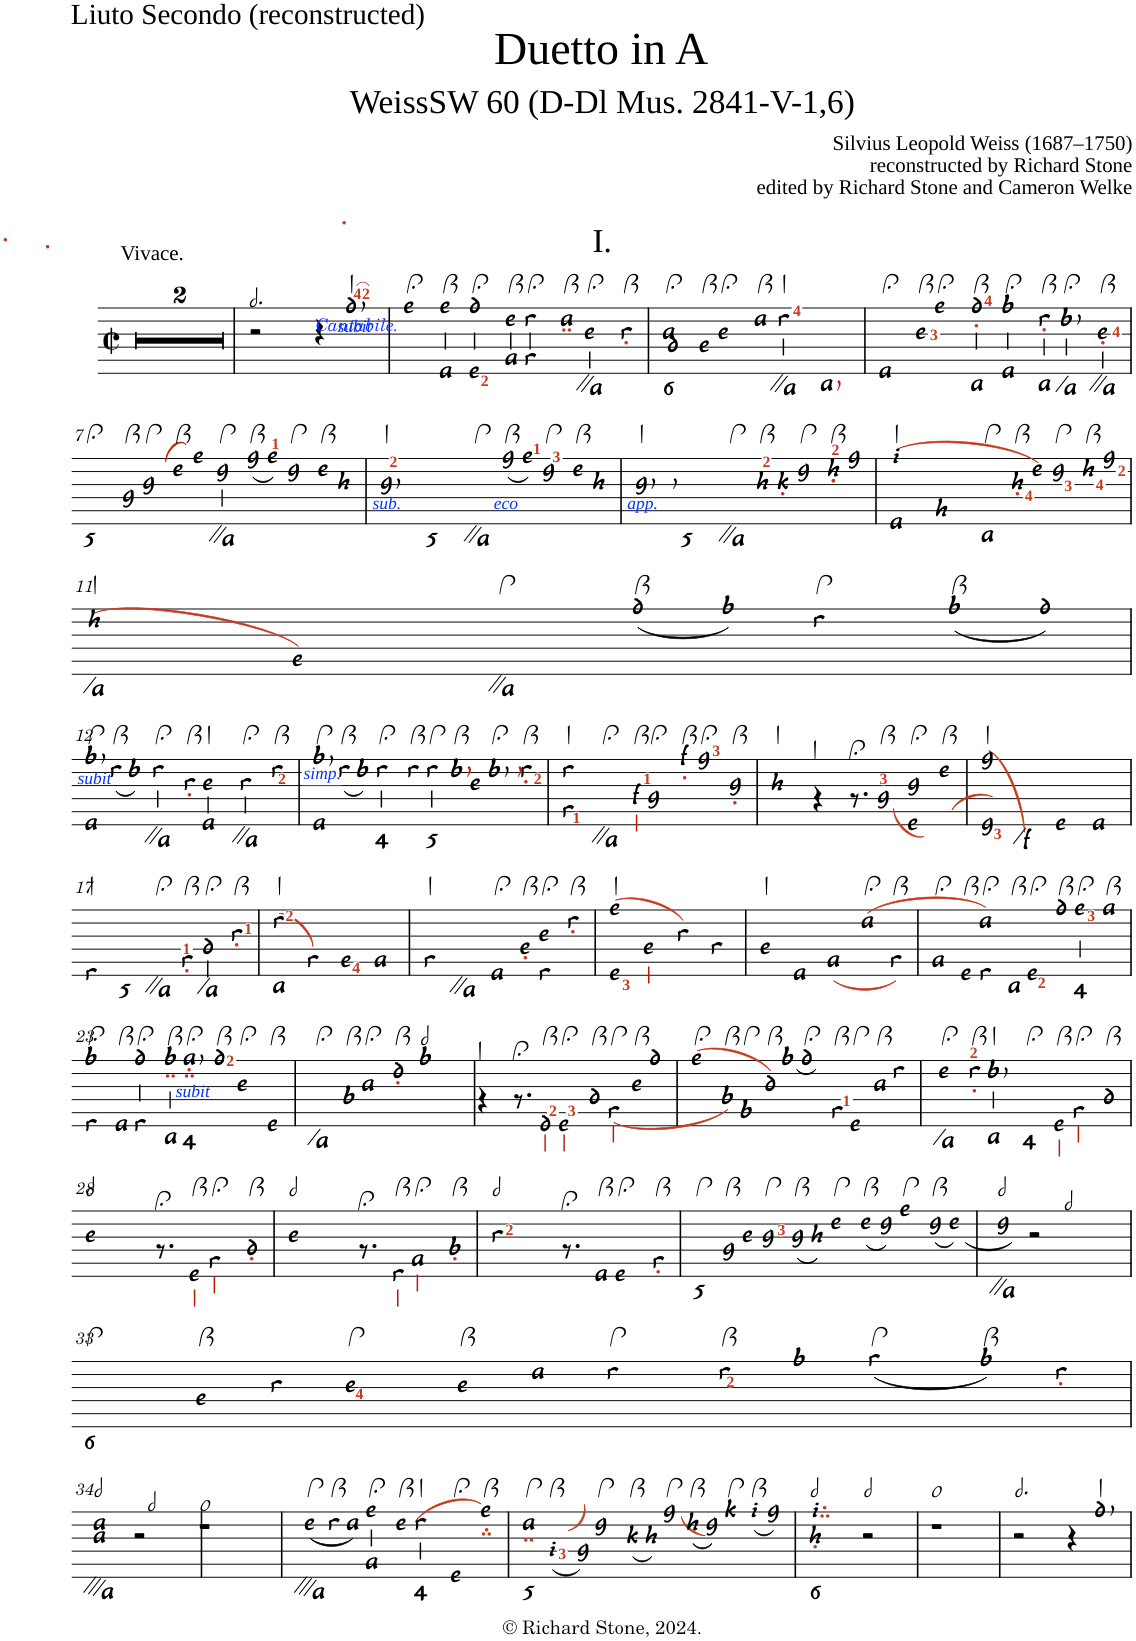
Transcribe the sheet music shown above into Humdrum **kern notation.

**kern
*part1
*staff1
*I"Lute 2 (reconstr.)
*stria6
*
*k[]
*M2/2
*met(c|)
=1
!LO:TX:a:t=Vivace.
1r
=2
1r
=3
!LO:N:vis=2
*^
2.r	2ff#
.	2ff#
!LO:TX:a:i:color=#0433FF:t=subit	!
!LO:TX:b:i:color=#0433FF:t=Cantabile.	!
4g#	.
*v	*v
=4
8.aL
16AA\ 16a\K
8.C#\ 8.g#\
16D\ 16f#\Jk
8.E\ 8.e\L
16dK
8.EE\ 8.c#\
16BJk
=5
8.AAA\ 8.A-\ 8.A\L
16AK
8.c#
16dJk
4EE 4e
4AA-
=6
8.AAL
16c#K
8.a
16GG#\ 16g#\Jk
8.AA\ 8.f#\L
16GG#\ 16e\K
8.FF#\ 8.e-\
16EE\ 16c#\Jk
!!LO:LB:g=z
=7
8.BBBL
16BK
8e-
(16f#L
16aJJ)
8EE\ 8g#\L
(<16bL
16aJ)
8g#
16f#L
16eJJ
=8
!LO:TX:a:i:color=#0433FF:t=sub.
4e-
4BBB
8EEL
!LO:TX:a:i:color=#0433FF:t=eco
(<16bL
16aJ)
8g#
16f#L
16eJJ
=9
!LO:TX:a:i:color=#0433FF:t=app.
4e-
4BBB
8EEL
16eL
16f#J
8g#
16aL
16bJJ
=10
(4AA 4cc#
4A
8GG#L
16eL
16f#J)
8g#
16aL
16bJJ
!!LO:LB:g=z
=11
(4FF# 4a
4F#)
8EEL
(<16g#L
16f#J)
8e
(<16f#L
16g#JJ)
!!LO:LB:g=z
=12
!LO:TX:a:i:color=#0433FF:t=subit
8AA\ 8f#\L
(<16eL
16e-J)
8.EE\ 8.e\
16BJk
4AA 4c#
8.EE\ 8.B\L
16eJk
=13
*^
!LO:TX:a:i:color=#0433FF:t=simp.	!
8AA\ 8f#\L	2ryy
(<16eL	.
16e-J)	.
8.CC#\ 8.e\	.
16eJk	.
8eL	2BBB
16e-L	.
16c#J	.
8.e-	.
16eJk	.
*v	*v
=14
4E 4e
8.EEL
16B-Jk
8.BL
16b-K
8.b
16e-Jk
=15
4e
4r
!LO:N:vis=8
8.r
(<16BKL
8.C#\ 8.e-\)
(>16f#Jk
=16
(4E- 4b)
4BB)
4C#
4AA
!!LO:LB:g=z
=17
4BB
4BBB
8.EEL
(16EK
8.FF#\ 8.G#\)
16BJk
=18
(4GG# 4e
4E)
4F#
4D
=19
4E
4EE
8.AAL
16AK
8.BB\ 8.c#\
16eJk
=20
(4C# 4a
4A
4B)
4G
=21
4A
4AA
(<4D
(8.dL
16EJk)
=22
8.DL
16C#K
8.BB\ 8.d\)
16GG#Jk
8.C#L
16g#K
8.CC#\ 8.a\
16fJk
!!LO:LB:g=z
=23
8.BB\ 8.f#\L
16AAK
8.BB\ 8.g#\
16GG#\ 16f#\Jk
!LO:TX:a:i:color=#0433FF:t=subit
8.CC#\ 8.f\L
16g#K
8.c#
16C#Jk
=24
8.FF#L
16F#K
8.A
16fJk
2f#
=25
4r
!LO:N:vis=8
8.r
16C
8.C#L
16G#K
(<8E
16c#L
16g#JJ
=26
(8.aL
16F#K)
8E-
16cL)
(<16f#JJ
8.g#L)
16EK
8C#
16AL
16eJJ
=27
8.FF#\ 8.f#\L
16eJk
4GG# 4e-
8.CC#L
16C#K
8.E
16G#Jk
!!LO:LB:g=z
=28
2c#
!LO:N:vis=8
8.r
16C#KL
8.E
16G#Jk
=29
2c#
!LO:N:vis=8
8.r
16BBKL
8.D
16F#Jk
=30
2B
!LO:N:vis=8
8.r
16AAKL
8.C#
16EJk
=31
8BBBL
16BL
16c#J
8e-
(<16e-L
16eJJ)
8f#L
(<16f#L
16g#J)
8a
(<16g#L
(<16f#JJ)
=32
*^
2a-)	2EE
2r	2ryy
*v	*v
!!LO:LB:g=z
=33
8AAAL
16AL
16BJ
8c#
16c#L
16dJJ
8eL
16eL
16f#J
(<8g
16f#L)
16eJJ
!!LO:LB:g=z
=34
2DD 2A 2d
2r
=35
1r
=36
*^
(<8f#L	4DD
16eL	.
16dJ)	.
8.D\ 8.a\	2.ryy
16f#Jk	.
(4CC# 4e	.
8.C#L	.
16aJk)	.
*v	*v
=37
8BBB\ 8d\L
(<16c#L
(<(<16BJ)
(8g#))
(<16f#L)
16eJJ)
(<8bL
(<16aL)
16g#J)
8dd
(<16cc#L
16bJJ)
=38
2AAA 2e 2cc#
2ff#
=39
1ff#
=
*-
